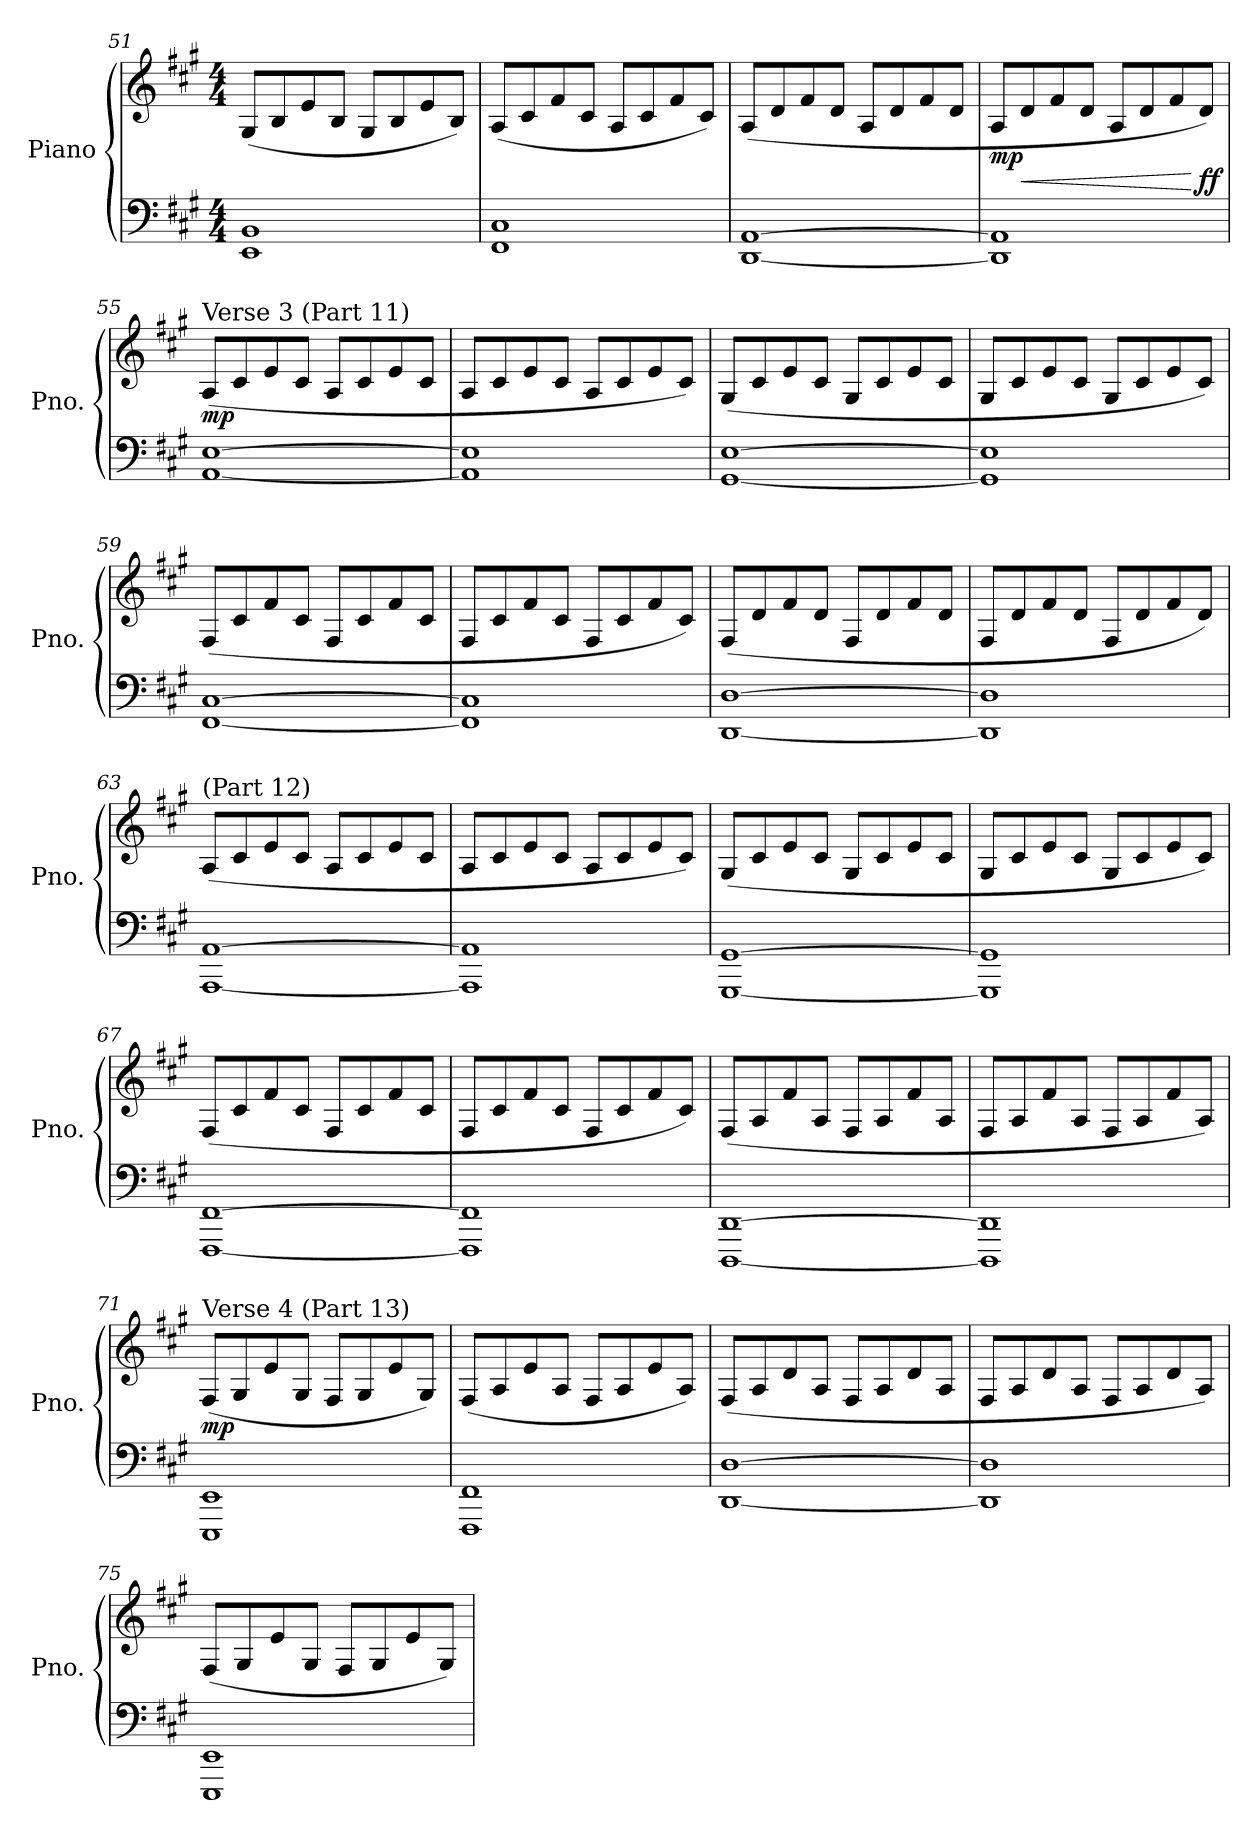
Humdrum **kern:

**kern	**kern	**dynam
*part1	*part1	*part1
*staff2	*staff1	*staff1/2
*I"Piano	*	*
*I'Pno.	*	*
*clefF4	*clefG2	*
*k[f#c#g#]	*k[f#c#g#]	*
*M4/4	*M4/4	*
=51	=51	=51
1EE 1BB	(8G#/L	.
.	8B/	.
.	8e/	.
.	8B/J	.
.	8G#/L	.
.	8B/	.
.	8e/	.
.	8B/J)	.
=52	=52	=52
1FF# 1C#	(8A/L	.
.	8c#/	.
.	8f#/	.
.	8c#/J	.
.	8A/L	.
.	8c#/	.
.	8f#/	.
.	8c#/J)	.
=53	=53	=53
[1DD [1AA	(8A/L	.
.	8d/	.
.	8f#/	.
.	8d/J	.
.	8A/L	.
.	8d/	.
.	8f#/	.
.	8d/J	.
=54	=54	=54
!	!	!LO:DY:b
1DD] 1AA]	8A/L	mp
!	!	!LO:HP:b
.	8d/	<
.	8f#/	.
.	8d/J	.
.	8A/L	.
.	8d/	.
.	8f#/	.
!	!	!LO:DY:n=1:b
.	8d/J)	[ ff
!!LO:LB:g=z
=55	=55	=55
!	!LO:TX:a:t=Verse 3 (Part 11)	!
!	!	!LO:DY:b
[1AA [1E	(8A/L	mp
.	8c#/	.
.	8e/	.
.	8c#/J	.
.	8A/L	.
.	8c#/	.
.	8e/	.
.	8c#/J	.
=56	=56	=56
1AA] 1E]	8A/L	.
.	8c#/	.
.	8e/	.
.	8c#/J	.
.	8A/L	.
.	8c#/	.
.	8e/	.
.	8c#/J)	.
=57	=57	=57
[1GG# [1E	(8G#/L	.
.	8c#/	.
.	8e/	.
.	8c#/J	.
.	8G#/L	.
.	8c#/	.
.	8e/	.
.	8c#/J	.
=58	=58	=58
1GG#] 1E]	8G#/L	.
.	8c#/	.
.	8e/	.
.	8c#/J	.
.	8G#/L	.
.	8c#/	.
.	8e/	.
.	8c#/J)	.
!!LO:LB:g=z
=59	=59	=59
[1FF# [1C#	(8F#/L	.
.	8c#/	.
.	8f#/	.
.	8c#/J	.
.	8F#/L	.
.	8c#/	.
.	8f#/	.
.	8c#/J	.
=60	=60	=60
1FF#] 1C#]	8F#/L	.
.	8c#/	.
.	8f#/	.
.	8c#/J	.
.	8F#/L	.
.	8c#/	.
.	8f#/	.
.	8c#/J)	.
=61	=61	=61
[1DD [1D	(8F#/L	.
.	8d/	.
.	8f#/	.
.	8d/J	.
.	8F#/L	.
.	8d/	.
.	8f#/	.
.	8d/J	.
=62	=62	=62
1DD] 1D]	8F#/L	.
.	8d/	.
.	8f#/	.
.	8d/J	.
.	8F#/L	.
.	8d/	.
.	8f#/	.
.	8d/J)	.
!!LO:PB:g=z
=63	=63	=63
!	!LO:TX:a:t=(Part 12)	!
[1AAA [1AA	(8A/L	.
.	8c#/	.
.	8e/	.
.	8c#/J	.
.	8A/L	.
.	8c#/	.
.	8e/	.
.	8c#/J	.
=64	=64	=64
1AAA] 1AA]	8A/L	.
.	8c#/	.
.	8e/	.
.	8c#/J	.
.	8A/L	.
.	8c#/	.
.	8e/	.
.	8c#/J)	.
=65	=65	=65
[1GGG# [1GG#	(8G#/L	.
.	8c#/	.
.	8e/	.
.	8c#/J	.
.	8G#/L	.
.	8c#/	.
.	8e/	.
.	8c#/J	.
=66	=66	=66
1GGG#] 1GG#]	8G#/L	.
.	8c#/	.
.	8e/	.
.	8c#/J	.
.	8G#/L	.
.	8c#/	.
.	8e/	.
.	8c#/J)	.
!!LO:LB:g=z
=67	=67	=67
[1FFF# [1FF#	(8F#/L	.
.	8c#/	.
.	8f#/	.
.	8c#/J	.
.	8F#/L	.
.	8c#/	.
.	8f#/	.
.	8c#/J	.
=68	=68	=68
1FFF#] 1FF#]	8F#/L	.
.	8c#/	.
.	8f#/	.
.	8c#/J	.
.	8F#/L	.
.	8c#/	.
.	8f#/	.
.	8c#/J)	.
=69	=69	=69
[1DDD [1DD	(8F#/L	.
.	8A/	.
.	8f#/	.
.	8A/J	.
.	8F#/L	.
.	8A/	.
.	8f#/	.
.	8A/J	.
=70	=70	=70
1DDD] 1DD]	8F#/L	.
.	8A/	.
.	8f#/	.
.	8A/J	.
.	8F#/L	.
.	8A/	.
.	8f#/	.
.	8A/J)	.
!!LO:LB:g=z
=71	=71	=71
!	!LO:TX:a:t=Verse 4 (Part 13)	!
!	!	!LO:DY:b
1EEE 1EE	(8F#/L	mp
.	8G#/	.
.	8e/	.
.	8G#/J	.
.	8F#/L	.
.	8G#/	.
.	8e/	.
.	8G#/J)	.
=72	=72	=72
1FFF# 1FF#	(8F#/L	.
.	8A/	.
.	8e/	.
.	8A/J	.
.	8F#/L	.
.	8A/	.
.	8e/	.
.	8A/J)	.
=73	=73	=73
[1DD [1D	(8F#/L	.
.	8A/	.
.	8d/	.
.	8A/J	.
.	8F#/L	.
.	8A/	.
.	8d/	.
.	8A/J	.
=74	=74	=74
1DD] 1D]	8F#/L	.
.	8A/	.
.	8d/	.
.	8A/J	.
.	8F#/L	.
.	8A/	.
.	8d/	.
.	8A/J)	.
!!LO:LB:g=z
=75	=75	=75
1EEE 1EE	(8F#/L	.
.	8G#/	.
.	8e/	.
.	8G#/J	.
.	8F#/L	.
.	8G#/	.
.	8e/	.
.	8G#/J)	.
=	=	=
*-	*-	*-
